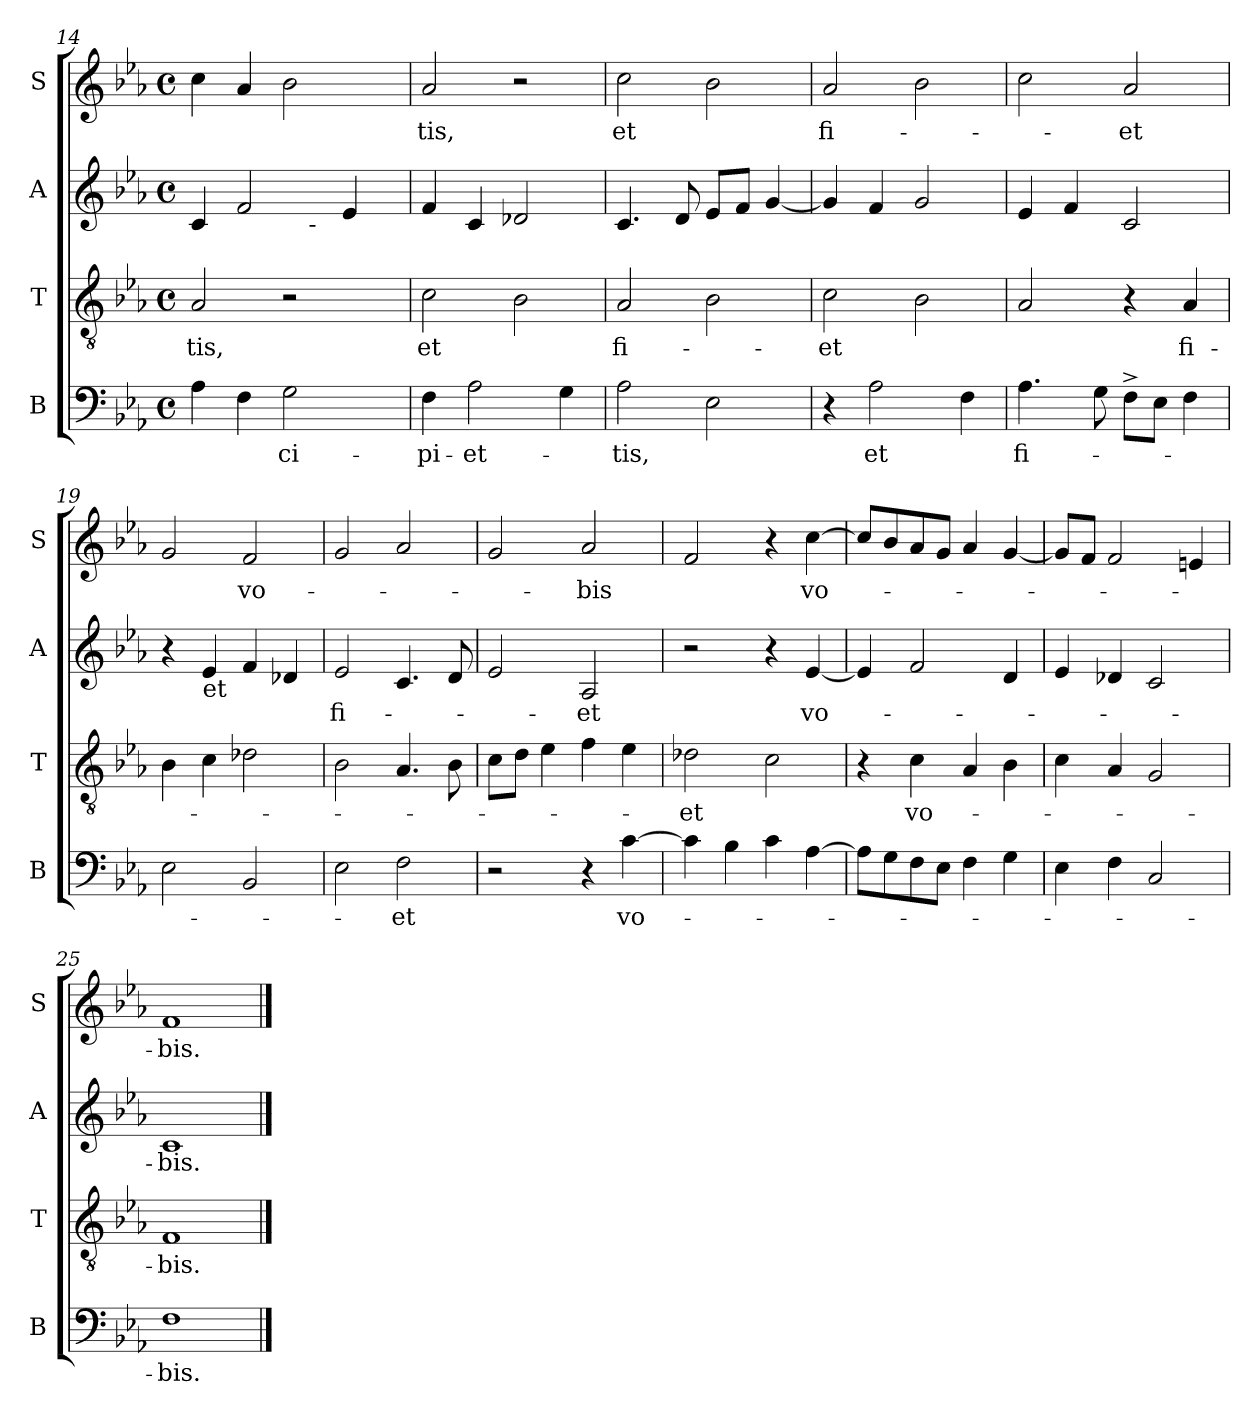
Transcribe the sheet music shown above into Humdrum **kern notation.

**kern	**text	**kern	**text	**kern	**text	**kern	**text
*part4	*part4	*part3	*part3	*part2	*part2	*part1	*part1
*staff4	*staff4	*staff3	*staff3	*staff2	*staff2	*staff1	*staff1
*I"B	*	*I"T	*	*I"A	*	*I"S	*
*I'B	*	*I'T	*	*I'A	*	*I'S	*
!!LO:PB:g=z
*clefF4	*	*clefGv2	*	*clefG2	*	*clefG2	*
*k[b-e-a-]	*	*k[b-e-a-]	*	*k[b-e-a-]	*	*k[b-e-a-]	*
*E-:	*	*E-:	*	*E-:	*	*E-:	*
*M4/4	*	*M4/4	*	*M4/4	*	*M4/4	*
*met(c)	*	*met(c)	*	*met(c)	*	*met(c)	*
=14	=14	=14	=14	=14	=14	=14	=14
!	!	!	!	!LO:TX:b:t=fi	!	!	!
!	!	!	!LO:LY:b	!	!	!	!
*	*	*	*	*^	*	*	*
4A-\	.	2A-/	-tis,	4c/	2ryy	.	4cc\	.
4F\	.	.	.	2f/	.	.	4a-/	.
!	!LO:LY:b	!	!	!	!	!	!	!
2G\	-ci-	2r	.	.	16.ryy	.	2b-\	.
!	!	!	!	!	!LO:TX:b:t=-	!	!	!
.	.	.	.	.	4ryy	.	.	.
.	.	.	.	4e-/	.	.	.	.
.	.	.	.	.	8ryy	.	.	.
.	.	.	.	.	32ryy	.	.	.
=15	=15	=15	=15	=15	=15	=15	=15	=15
!	!	!	!	!LO:TX:b:t=et	!	!	!	!
!	!LO:LY:b	!	!LO:LY:b	!	!	!	!	!LO:LY:b
*	*	*	*	*v	*v	*	*	*
4F\	-pi-	2c\	et	4f/	.	2a-/	-tis,
!	!LO:LY:b	!	!	!	!	!	!
2A-\	-et-	.	.	4c/	.	.	.
.	.	2B-\	.	2d-X/	.	2r	.
4G\	.	.	.	.	.	.	.
=16	=16	=16	=16	=16	=16	=16	=16
!	!LO:LY:b	!	!LO:LY:b	!	!	!	!LO:LY:b
2A-\	-tis,	2A-/	fi-	4.c/	.	2cc\	et
.	.	.	.	8d/	.	.	.
2E-\	.	2B-\	.	8e-/L	.	2b-\	.
.	.	.	.	8f/J	.	.	.
.	.	.	.	[<4g/	.	.	.
=17	=17	=17	=17	=17	=17	=17	=17
!	!	!	!LO:LY:b	!	!	!	!LO:LY:b
4r	.	2c\	-et	4g/]	.	2a-/	fi-
!	!LO:LY:b	!	!	!	!	!	!
2A-\	et	.	.	4f/	.	.	.
.	.	2B-\	.	2g/	.	2b-\	.
4F\	.	.	.	.	.	.	.
=18	=18	=18	=18	=18	=18	=18	=18
!	!LO:LY:b	!	!	!	!	!	!
4.A-\	fi-	2A-/	.	4e-/	.	2cc\	.
.	.	.	.	4f/	.	.	.
8G\	.	.	.	.	.	.	.
!	!	!	!	!	!	!	!LO:LY:b
8F^>\L	.	4r	.	2c/	.	2a-/	-et
8E-\J	.	.	.	.	.	.	.
!	!	!	!LO:LY:b	!	!	!	!
4F\	.	4A-/	fi-	.	.	.	.
=19	=19	=19	=19	=19	=19	=19	=19
2E-\	.	4B-\	.	4r	.	2g/	.
!	!	!	!	!LO:TX:b:t=et	!	!	!
.	.	4c\	.	4e-/	.	.	.
!	!	!	!	!	!	!	!LO:LY:b
2BB-/	.	2d-X\	.	4f/	.	2f/	vo-
.	.	.	.	4d-X/	.	.	.
!!LO:LB:g=z
=20	=20	=20	=20	=20	=20	=20	=20
!	!	!	!	!	!LO:LY:b	!	!
2E-\	.	2B-\	.	2e-/	fi-	2g/	.
!	!LO:LY:b	!	!	!	!	!	!
2F\	-et	4.A-/	.	4.c/	.	2a-/	.
.	.	8B-\	.	8d/	.	.	.
=21	=21	=21	=21	=21	=21	=21	=21
2r	.	8c\L	.	2e-/	.	2g/	.
.	.	8d\J	.	.	.	.	.
.	.	4e-\	.	.	.	.	.
!	!	!	!	!	!LO:LY:b	!	!LO:LY:b
4r	.	4f\	.	2A-/	-et	2a-/	-bis
!	!LO:LY:b	!	!	!	!	!	!
[>4c\	vo-	4e-\	.	.	.	.	.
=22	=22	=22	=22	=22	=22	=22	=22
!	!	!	!LO:LY:b	!	!	!	!
4c\]	.	2d-X\	-et	2r	.	2f/	.
4B-\	.	.	.	.	.	.	.
4c\	.	2c\	.	4r	.	4r	.
!	!	!	!	!	!LO:LY:b	!	!LO:LY:b
[>4A-\	.	.	.	[<4e-/	vo-	[>4cc\	vo-
=23	=23	=23	=23	=23	=23	=23	=23
8A-\L]	.	4r	.	4e-/]	.	8cc/L]	.
8G\	.	.	.	.	.	8b-/	.
!	!	!	!LO:LY:b	!	!	!	!
8F\	.	4c\	vo-	2f/	.	8a-/	.
8E-\J	.	.	.	.	.	8g/J	.
4F\	.	4A-/	.	.	.	4a-/	.
4G\	.	4B-\	.	4d/	.	[<4g/	.
=24	=24	=24	=24	=24	=24	=24	=24
4E-\	.	4c\	.	4e-/	.	8g/L]	.
.	.	.	.	.	.	8f/J	.
4F\	.	4A-/	.	4d-X/	.	2f/	.
2C/	.	2G/	.	2c/	.	.	.
.	.	.	.	.	.	4en/	.
=25	=25	=25	=25	=25	=25	=25	=25
!	!LO:LY:b	!	!LO:LY:b	!	!LO:LY:b	!	!LO:LY:b
1F	-bis.	1F	-bis.	1c	-bis.	1f	-bis.
==	==	==	==	==	==	==	==
*-	*-	*-	*-	*-	*-	*-	*-
